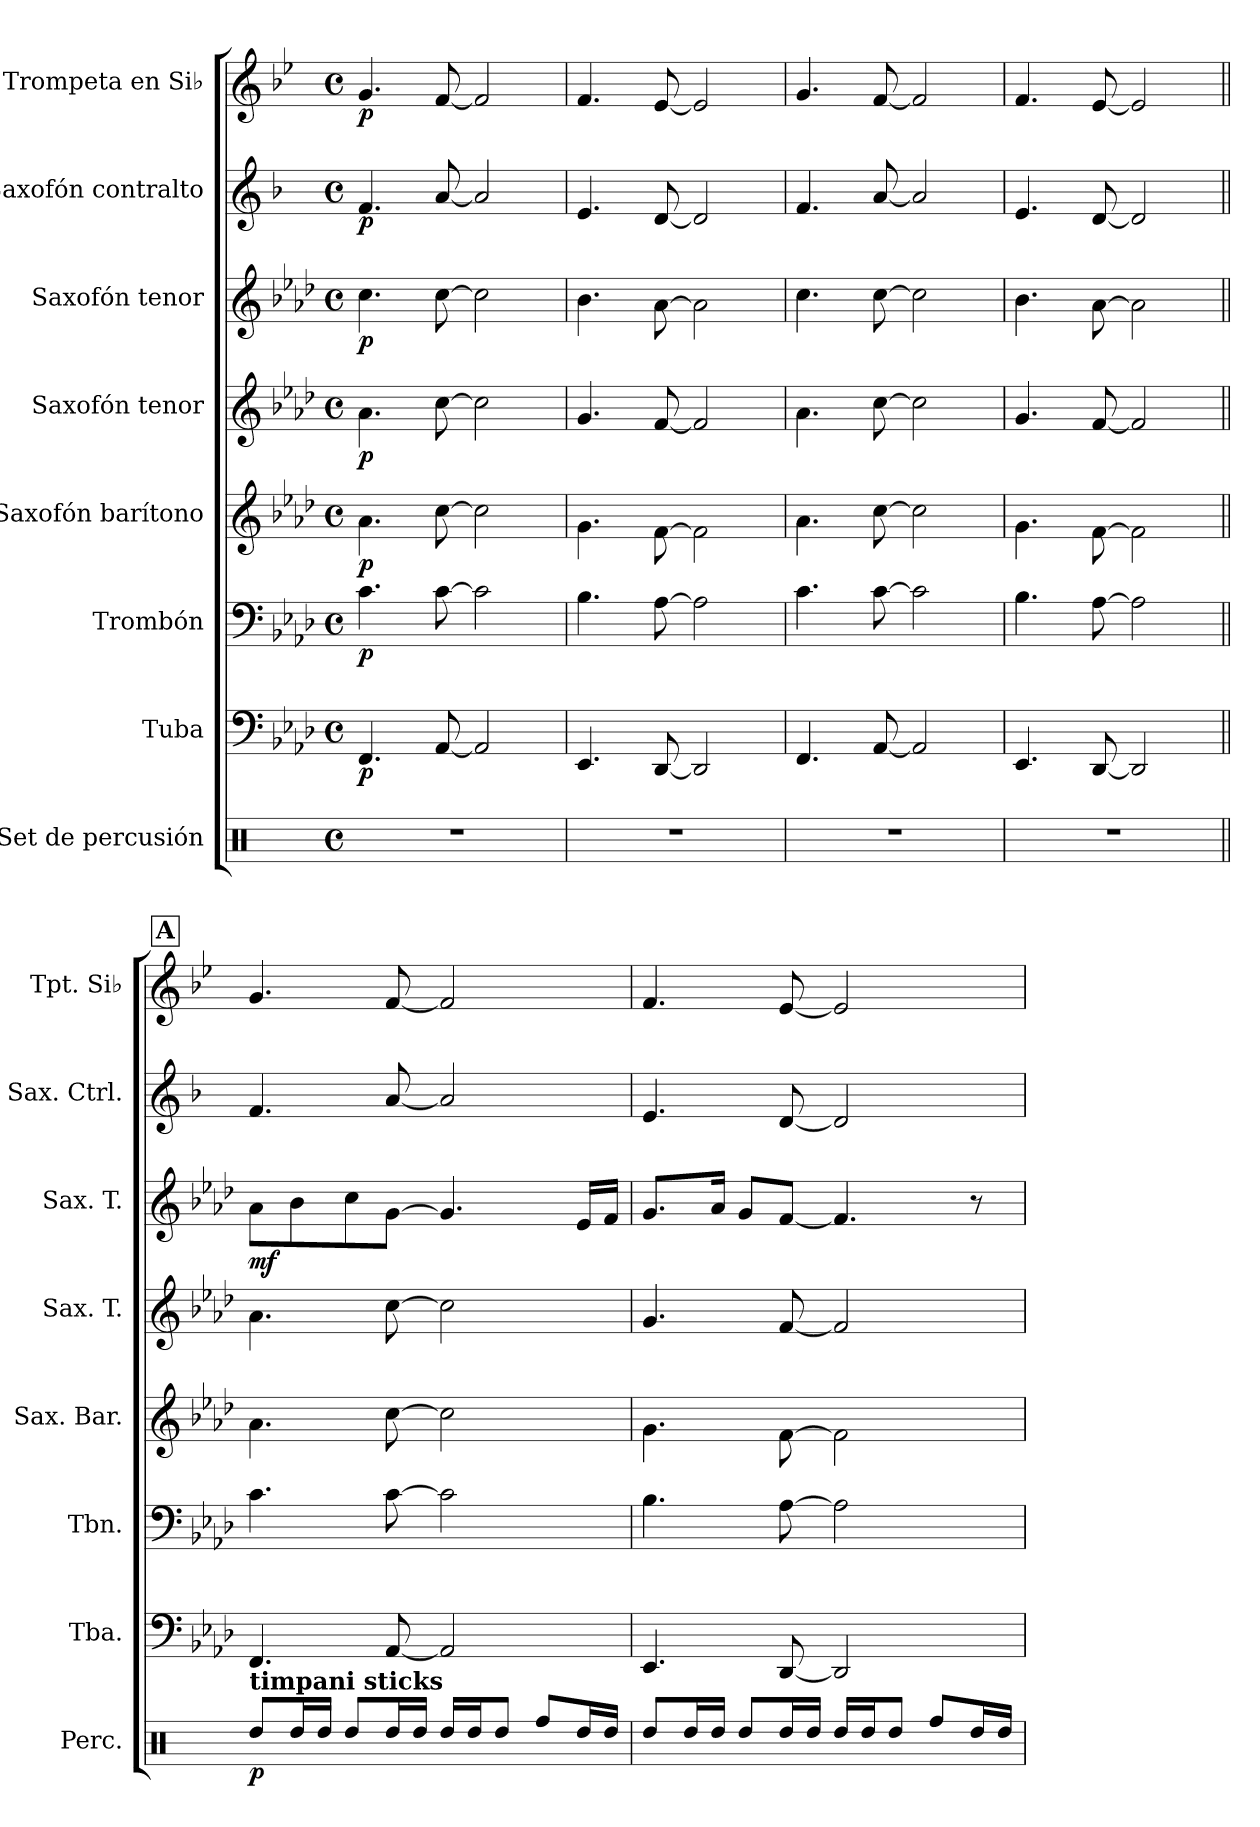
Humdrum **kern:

**kern	**dynam	**kern	**dynam	**kern	**dynam	**kern	**dynam	**kern	**dynam	**kern	**dynam	**kern	**dynam	**kern	**dynam
*part8	*part8	*part7	*part7	*part6	*part6	*part5	*part5	*part4	*part4	*part3	*part3	*part2	*part2	*part1	*part1
*staff8	*staff8	*staff7	*staff7	*staff6	*staff6	*staff5	*staff5	*staff4	*staff4	*staff3	*staff3	*staff2	*staff2	*staff1	*staff1
*I"Set de percusión	*	*I"Tuba	*	*I"Trombón	*	*I"Saxofón barítono	*	*I"Saxofón tenor	*	*I"Saxofón tenor	*	*I"Saxofón contralto	*	*I"Trompeta en Si♭	*
*I'Perc.	*	*I'Tba.	*	*I'Tbn.	*	*I'Sax. Bar.	*	*I'Sax. T.	*	*I'Sax. T.	*	*I'Sax. Ctrl.	*	*I'Tpt. Si♭	*
*clefX	*	*clefF4	*	*clefF4	*	*clefG2	*	*clefG2	*	*clefG2	*	*clefG2	*	*clefG2	*
*	*	*	*	*	*	*ITrd12c21	*	*ITrd8c14	*	*ITrd8c14	*	*ITrd5c9	*	*ITrd1c2	*
*k[]	*	*k[b-e-a-d-]	*	*k[b-e-a-d-]	*	*k[b-e-a-d-]	*	*k[b-e-a-d-]	*	*k[b-e-a-d-]	*	*k[b-e-a-d-]	*	*k[b-e-a-d-]	*
*M4/4	*	*M4/4	*	*M4/4	*	*M4/4	*	*M4/4	*	*M4/4	*	*M4/4	*	*M4/4	*
*met(c)	*	*met(c)	*	*met(c)	*	*met(c)	*	*met(c)	*	*met(c)	*	*met(c)	*	*met(c)	*
*MM80	*	*MM80	*	*MM80	*	*MM80	*	*MM80	*	*MM80	*	*MM80	*	*MM80	*
=1	=1	=1	=1	=1	=1	=1	=1	=1	=1	=1	=1	=1	=1	=1	=1
!	!	!	!LO:DY:b	!	!LO:DY:b	!	!LO:DY:b	!	!LO:DY:b	!	!LO:DY:b	!	!LO:DY:b	!	!LO:DY:b
1r	.	4.FF/	p	4.c\	p	4.A-\	p	4.A-\	p	4.c\	p	4.A-/	p	4.f/	p
.	.	[8AA-/	.	[8c\	.	[8c\	.	[8c\	.	[8c\	.	[8c/	.	[8e-/	.
.	.	2AA-/]	.	2c\]	.	2c\]	.	2c\]	.	2c\]	.	2c/]	.	2e-/]	.
=2	=2	=2	=2	=2	=2	=2	=2	=2	=2	=2	=2	=2	=2	=2	=2
1r	.	4.EE-/	.	4.B-\	.	4.G\	.	4.G/	.	4.B-\	.	4.G/	.	4.e-/	.
.	.	[8DD-/	.	[8A-\	.	[8F\	.	[8F/	.	[8A-\	.	[8F/	.	[8d-/	.
.	.	2DD-/]	.	2A-\]	.	2F\]	.	2F/]	.	2A-\]	.	2F/]	.	2d-/]	.
=3	=3	=3	=3	=3	=3	=3	=3	=3	=3	=3	=3	=3	=3	=3	=3
1r	.	4.FF/	.	4.c\	.	4.A-\	.	4.A-\	.	4.c\	.	4.A-/	.	4.f/	.
.	.	[8AA-/	.	[8c\	.	[8c\	.	[8c\	.	[8c\	.	[8c/	.	[8e-/	.
.	.	2AA-/]	.	2c\]	.	2c\]	.	2c\]	.	2c\]	.	2c/]	.	2e-/]	.
=4	=4	=4	=4	=4	=4	=4	=4	=4	=4	=4	=4	=4	=4	=4	=4
1r	.	4.EE-/	.	4.B-\	.	4.G\	.	4.G/	.	4.B-\	.	4.G/	.	4.e-/	.
.	.	[8DD-/	.	[8A-\	.	[8F\	.	[8F/	.	[8A-\	.	[8F/	.	[8d-/	.
.	.	2DD-/]	.	2A-\]	.	2F\]	.	2F/]	.	2A-\]	.	2F/]	.	2d-/]	.
!!LO:REH:place=s1:a:B:fs=14:t=A
=5||	=5||	=5||	=5||	=5||	=5||	=5||	=5||	=5||	=5||	=5||	=5||	=5||	=5||	=5||	=5||
!LO:TX:a:B:t=timpani sticks	!	!	!	!	!	!	!	!	!	!	!	!	!	!	!
!	!LO:DY:b	!	!	!	!	!	!	!	!	!	!LO:DY:b	!	!	!	!
8Rdd/L	p	4.FF/	.	4.c\	.	4.A-\	.	4.A-\	.	8A-\L	mf	4.A-/	.	4.f/	.
16Rdd/L	.	.	.	.	.	.	.	.	.	8B-\	.	.	.	.	.
16Rdd/JJ	.	.	.	.	.	.	.	.	.	.	.	.	.	.	.
8Rdd/L	.	.	.	.	.	.	.	.	.	8c\	.	.	.	.	.
16Rdd/L	.	[8AA-/	.	[8c\	.	[8c\	.	[8c\	.	[8G\J	.	[8c/	.	[8e-/	.
16Rdd/JJ	.	.	.	.	.	.	.	.	.	.	.	.	.	.	.
16Rdd/LL	.	2AA-/]	.	2c\]	.	2c\]	.	2c\]	.	4.G/]	.	2c/]	.	2e-/]	.
16Rdd/J	.	.	.	.	.	.	.	.	.	.	.	.	.	.	.
8Rdd/J	.	.	.	.	.	.	.	.	.	.	.	.	.	.	.
8Rff/L	.	.	.	.	.	.	.	.	.	.	.	.	.	.	.
16Rdd/L	.	.	.	.	.	.	.	.	.	16E-/LL	.	.	.	.	.
16Rdd/JJ	.	.	.	.	.	.	.	.	.	16F/JJ	.	.	.	.	.
!!LO:PB:g=z
=6	=6	=6	=6	=6	=6	=6	=6	=6	=6	=6	=6	=6	=6	=6	=6
8Rdd/L	.	4.EE-/	.	4.B-\	.	4.G\	.	4.G/	.	8.G/L	.	4.G/	.	4.e-/	.
16Rdd/L	.	.	.	.	.	.	.	.	.	.	.	.	.	.	.
16Rdd/JJ	.	.	.	.	.	.	.	.	.	16A-/Jk	.	.	.	.	.
8Rdd/L	.	.	.	.	.	.	.	.	.	8G/L	.	.	.	.	.
16Rdd/L	.	[8DD-/	.	[8A-\	.	[8F\	.	[8F/	.	[8F/J	.	[8F/	.	[8d-/	.
16Rdd/JJ	.	.	.	.	.	.	.	.	.	.	.	.	.	.	.
16Rdd/LL	.	2DD-/]	.	2A-\]	.	2F\]	.	2F/]	.	4.F/]	.	2F/]	.	2d-/]	.
16Rdd/J	.	.	.	.	.	.	.	.	.	.	.	.	.	.	.
8Rdd/J	.	.	.	.	.	.	.	.	.	.	.	.	.	.	.
8Rff/L	.	.	.	.	.	.	.	.	.	.	.	.	.	.	.
16Rdd/L	.	.	.	.	.	.	.	.	.	8r	.	.	.	.	.
16Rdd/JJ	.	.	.	.	.	.	.	.	.	.	.	.	.	.	.
=	=	=	=	=	=	=	=	=	=	=	=	=	=	=	=
*-	*-	*-	*-	*-	*-	*-	*-	*-	*-	*-	*-	*-	*-	*-	*-
